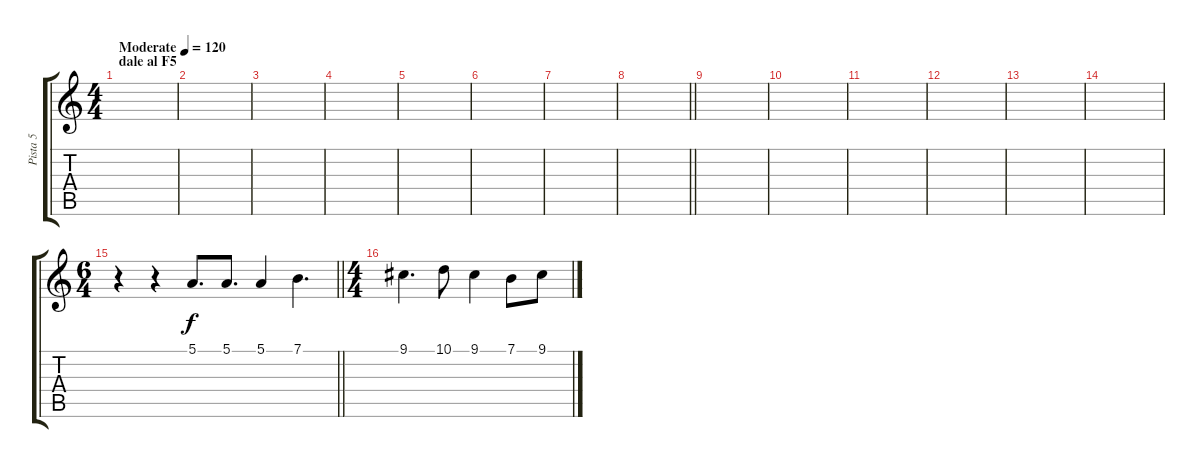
\track ("Pista 5" "Pista 5") {instrument flute}
\staff {score tabs}
\tuning (E4 B3 G3 D3 A2 E2) {hide}
\ts (4 4)
\section ("" "dale al F5")
\tempo (120 "Moderate")
\clef g2
\ks c
|
|
|
|
|
|
|
\barLineRight lightlight
|
\section ("" "")
|
|
|
|
|
|
\ts (6 4)
\barLineRight lightlight
r.4 r.4 5.1.8{d} 5.1.8{d} 5.1.4 7.1.4{d} |
\ts (4 4)
\section ("" "")
9.1.4{d} 10.1.8 9.1.4 7.1.8 9.1.8
